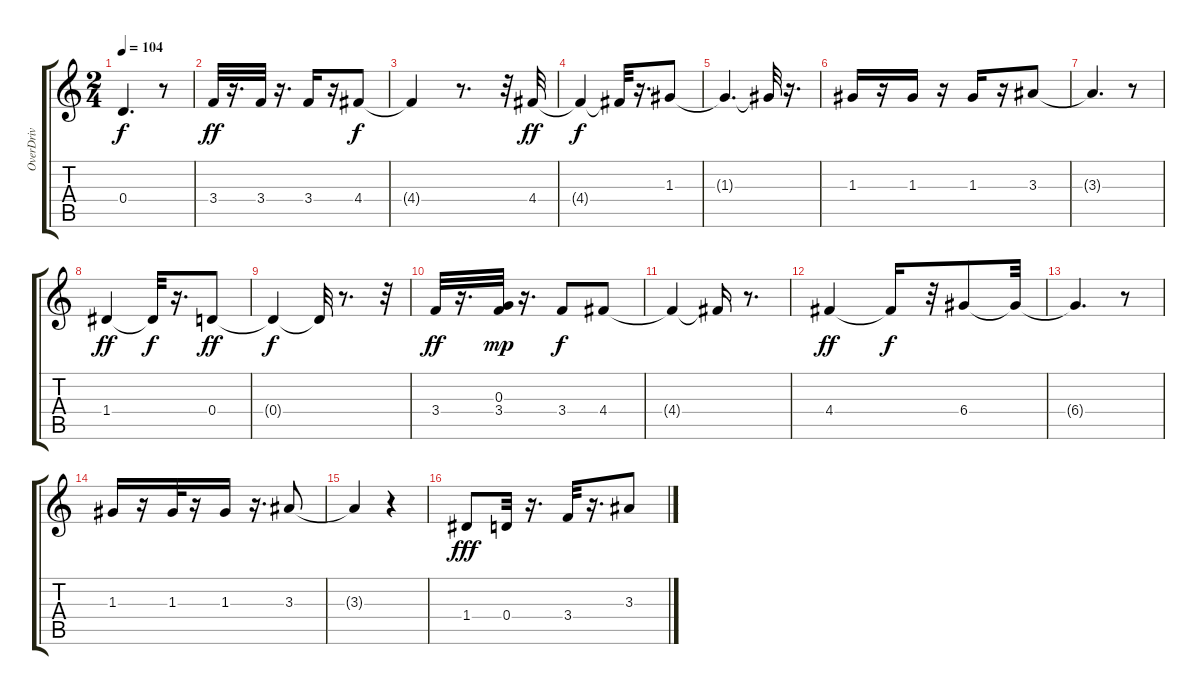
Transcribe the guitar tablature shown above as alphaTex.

\track ("OverDriv" "OverDriv") {instrument overdrivenguitar}
\staff {score tabs}
\tuning (E4 B3 G3 D3 A2 E2) {hide}
\ts (2 4)
\tempo 104
\clef g2
\ks c
0.4{t}.4{d dy f} r.8 |
3.4.32{dy ff} r.16{d} 3.4.32 r.16{d} 3.4.16 r.16 4.4.8{dy f} |
4.4{t}.4 r.8{d} r.32 4.4.32{dy ff} |
4.4{t}.4{dy f} 4.4{t}.32 r.16{d} 1.3.8 |
1.3{t}.4{d} 1.3{t}.32 r.16{d} |
1.3.16 r.16 1.3.16 r.16 1.3.16 r.16 3.3.8 |
3.3{t}.4{d} r.8 |
1.4.4{dy ff} 1.4{t}.32{dy f} r.16{d} 0.4.8{dy ff} |
0.4{t}.4{dy f} 0.4{t}.32 r.8{d} r.32 |
3.4.32{dy ff} r.16{d} (0.3 3.4).32{dy mp} r.16{d} 3.4.8{dy f} 4.4.8 |
4.4{t}.4 4.4{t}.16 r.8{d} |
4.4.4{dy ff} 4.4{t}.16{dy f} r.32 6.4.8 6.4{t}.32 |
6.4{t}.4{d} r.8 |
1.3.16 r.16 1.3.32 r.16 1.3.16 r.16{d} 3.3.8 |
3.3{t}.4 r.4 |
1.4.8{dy fff} 0.4.32 r.16{d} 3.4.32 r.16{d} 3.3.8
